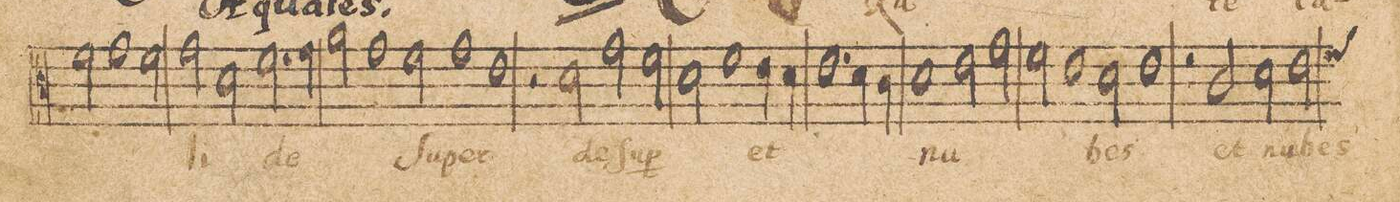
**kern	**text	**text
*I"[CANTVS.]	*	*
*clefC3	*	*
*k[]	*	*
*met(c|)	*	*
*M2/1	*	*
2f\	.	.
1g\	.	.
=6-	=6-	=6-
2f\	.	.
2g\	-li	.
2d\	.	.
=7-	=7-	=7-
2.f\	de-	.
4g\	.	.
2a\	.	.
1g\	.	.
=8-	=8-	=8-
2f\	-ſu-	.
1g	.	.
=9-	=9-	=9-
1e	-per	.
2r	.	.
2d\	de-	.
=10-	=10-	=10-
2g\	-ſu-	.
2f\	-p(er)	.
2d\	.	.
1f\	.	.
=11-	=11-	=11-
4e\	et	.
4d\	.	.
1.e	.	.
=12-	=12-	=12-
4d\	.	.
4c\	.	.
1d	nu-	.
=13-	=13-	=13-
2e\	.	.
2g\	.	.
2f\	.	.
1e\	.	.
=14-	=14-	=14-
2d\	-bes	.
1e	.	.
=15-	=15-	=15-
2re	.	.
2c/	et	.
2d\	nu-	.
*custos:f	*	*
2e\	-bes	.
=16-	=16-	=16-
*-	*-	*-
